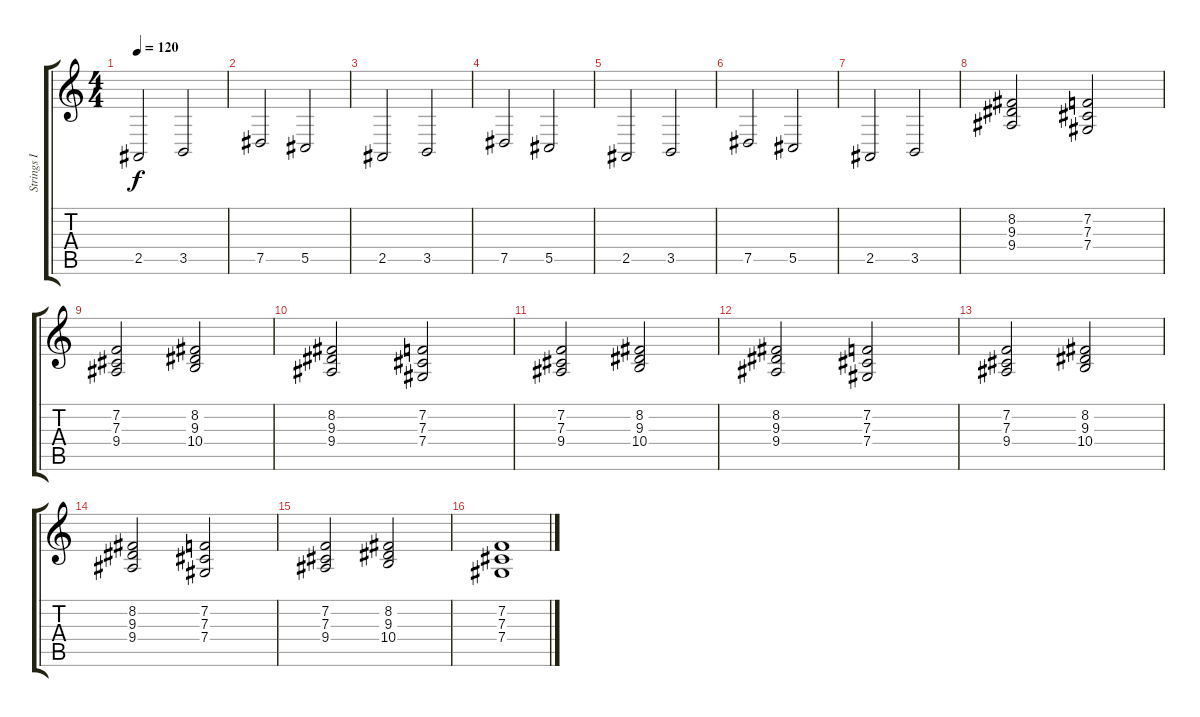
\track ("Strings I" "Strings I") {instrument stringensemble1}
\staff {score tabs}
\tuning (Eb4 Bb3 Gb3 Db3 Ab2 Eb2) {hide}
\ts (4 4)
\tempo 120
\clef g2
\ks c
2.5.2{dy f} 3.5.2 |
7.5.2 5.5.2 |
2.5.2 3.5.2 |
7.5.2 5.5.2 |
2.5.2 3.5.2 |
7.5.2 5.5.2 |
2.5.2 3.5.2 |
(8.2 9.3 9.4).2 (7.2 7.3 7.4).2 |
(7.2 7.3 9.4).2 (8.2 9.3 10.4).2 |
(8.2 9.3 9.4).2 (7.2 7.3 7.4).2 |
(7.2 7.3 9.4).2 (8.2 9.3 10.4).2 |
(8.2 9.3 9.4).2 (7.2 7.3 7.4).2 |
(7.2 7.3 9.4).2 (8.2 9.3 10.4).2 |
(8.2 9.3 9.4).2 (7.2 7.3 7.4).2 |
(7.2 7.3 9.4).2 (8.2 9.3 10.4).2 |
(7.2 7.3 7.4).1
